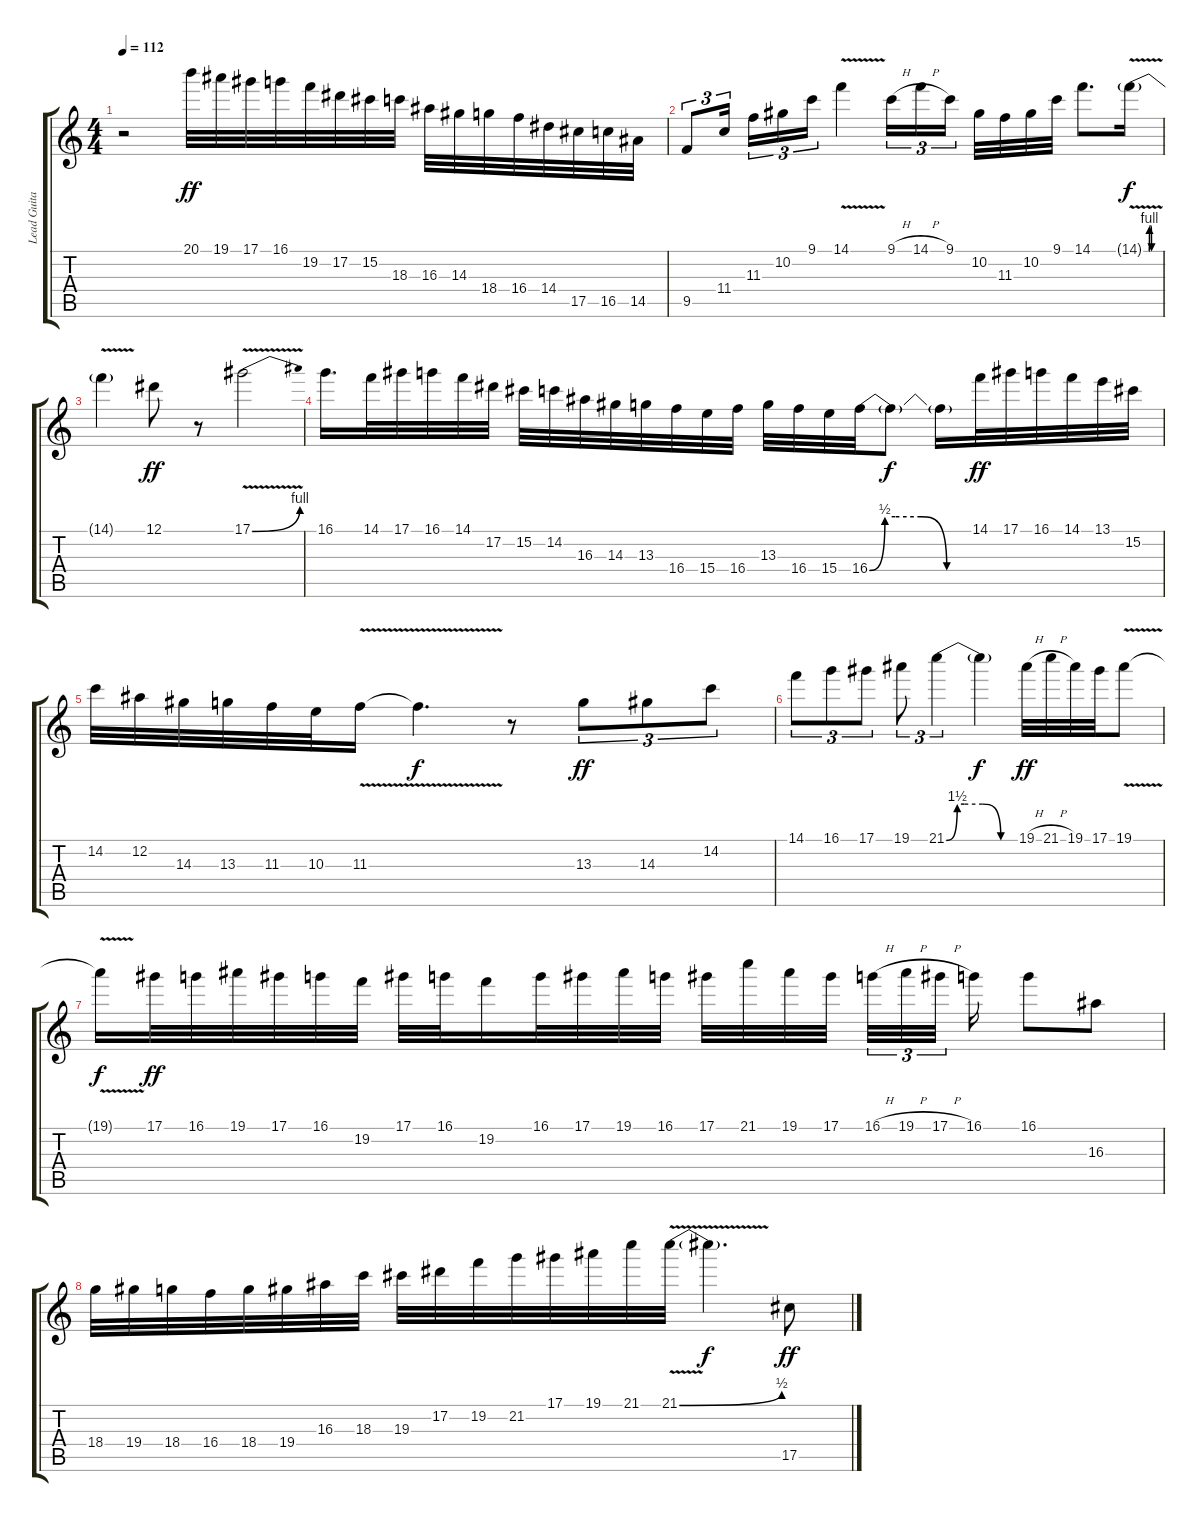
\track ("Lead Guitar" "Lead Guita") {instrument overdrivenguitar}
\staff {score tabs}
\tuning (Eb4 Bb3 Gb3 Db3 Ab2 Eb2) {hide}
\ts (4 4)
\tempo 112
\clef g2
\ks c
r.2{dy ff} 20.1.32 19.1.32 17.1.32 16.1.32 19.2.32 17.2.32 15.2.32 18.3.32 16.3.32 14.3.32 18.4.32 16.4.32 14.4.32 17.5.32 16.5.32 14.5.32 |
9.5.8{tu (3 2)} 11.4.16{tu (3 2) beam splitsecondary} 11.3.16{tu (3 2)} 10.2.16{tu (3 2)} 9.1.16{tu (3 2)} 14.1{v}.4 9.1{h}.16{tu (3 2)} 14.1{h}.16{tu (3 2)} 9.1.16{tu (3 2) beam splitsecondary} 10.2.32 11.3.32 10.2.32 9.1.32 14.1.8{d} 14.1{be (custom 0 0 15 0 20 0 22 4 25 4 28 4 30 0 33 0 36 0 40 0 45 0 60 0) v g}.16{dy f} |
14.1{t}.4 12.1.8{dy ff} r.8 17.1{be (bend 0 0 60 4) v}.2 |
16.1.16{d} 14.1.32 17.1.32 16.1.32 14.1.32 17.2.32 15.2.32 14.2.32 16.3.32 14.3.32 13.3.32 16.4.32 15.4.32 16.4.32 13.3.32 16.4.32 15.4.32 16.4{be (custom 0 0 9 2 15 2 30 2 45 0 60 0)}.32 16.4{t}.8{dy f} 16.4{t}.16 14.1.32{dy ff} 17.1.32 16.1.32 14.1.32 13.1.32 15.2.32 |
14.2.32 12.2.32 14.3.32 13.3.32 11.3.32 10.3.32 11.3{v}.16 11.3{t}.4{d dy f} r.8 13.3.8{tu (3 2) dy ff} 14.3.8{tu (3 2)} 14.2.8{tu (3 2)} |
14.1.8{tu (3 2)} 16.1.8{tu (3 2)} 17.1.8{tu (3 2)} 19.1.8{tu (3 2)} 21.1{be (custom 0 0 9 6 15 6 30 6 45 0 60 0)}.4{tu (3 2)} 21.1{t}.4{dy f} 19.1{h}.32{dy ff} 21.1{h}.32 19.1.32 17.1.32 19.1{v}.8 |
19.1{t}.16{dy f} 17.1.32{dy ff} 16.1.32 19.1.32 17.1.32 16.1.32 19.2.32 17.1.32 16.1.32 19.2.16 16.1.32 17.1.32 19.1.32 16.1.32 17.1.32 21.1.32 19.1.32 17.1.32{beam splitsecondary} 16.1{h}.32{tu (3 2)} 19.1{h}.32{tu (3 2)} 17.1{h}.32{tu (3 2) beam splitsecondary} 16.1.16 16.1.8 16.3.8 |
18.4.32 19.4.32 18.4.32 16.4.32 18.4.32 19.4.32 16.3.32 18.3.32 19.3.32 17.2.32 19.2.32 21.2.32 17.1.32 19.1.32 21.1.32 21.1{be (bend 0 0 60 2) v}.32 21.1{t}.4{d dy f} 17.5.8{dy ff}
